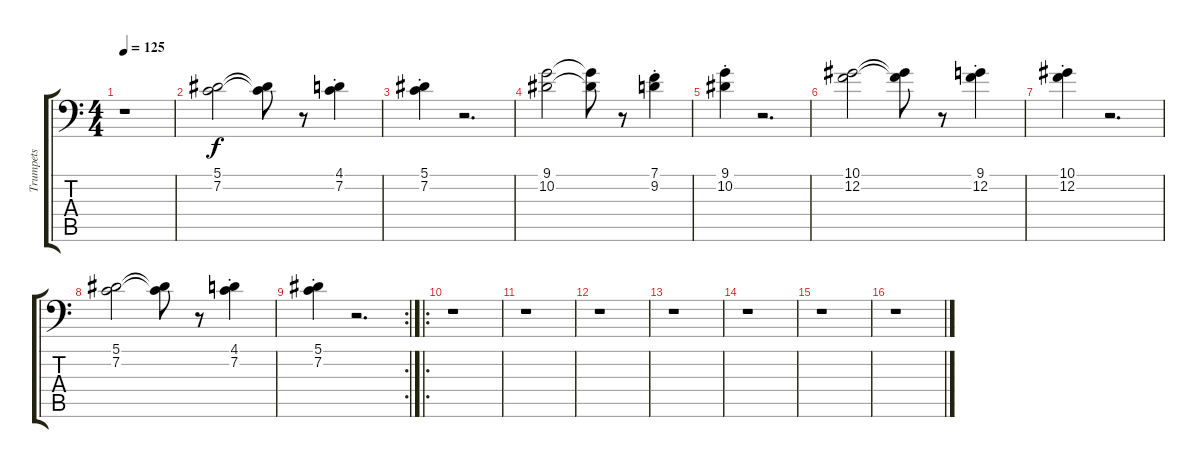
\track ("Trumpets" "Trumpets") {instrument trumpet}
\staff {score tabs}
\tuning (Bb3 F3 Db3 Ab2 Eb2 Bb1) {hide}
\ts (4 4)
\tempo 125
\clef f4
\ks c
r.1{dy f} |
(5.1 7.2).2 (5.1{t} 7.2{t}).8 r.8 (4.1{st} 7.2{st}).4 |
(5.1{st} 7.2{st}).4 r.2{d} |
(9.1 10.2).2 (9.1{t} 10.2{t}).8 r.8 (7.1{st} 9.2{st}).4 |
(9.1{st} 10.2{st}).4 r.2{d} |
(10.1 12.2).2 (10.1{t} 12.2{t}).8 r.8 (9.1{st} 12.2{st}).4 |
(10.1{st} 12.2{st}).4 r.2{d} |
(5.1 7.2).2 (5.1{t} 7.2{t}).8 r.8 (4.1{st} 7.2{st}).4 |
\rc 2
(5.1{st} 7.2{st}).4 r.2{d} |
\ro
r.1 |
r.1 |
r.1 |
r.1 |
r.1 |
r.1 |
r.1
